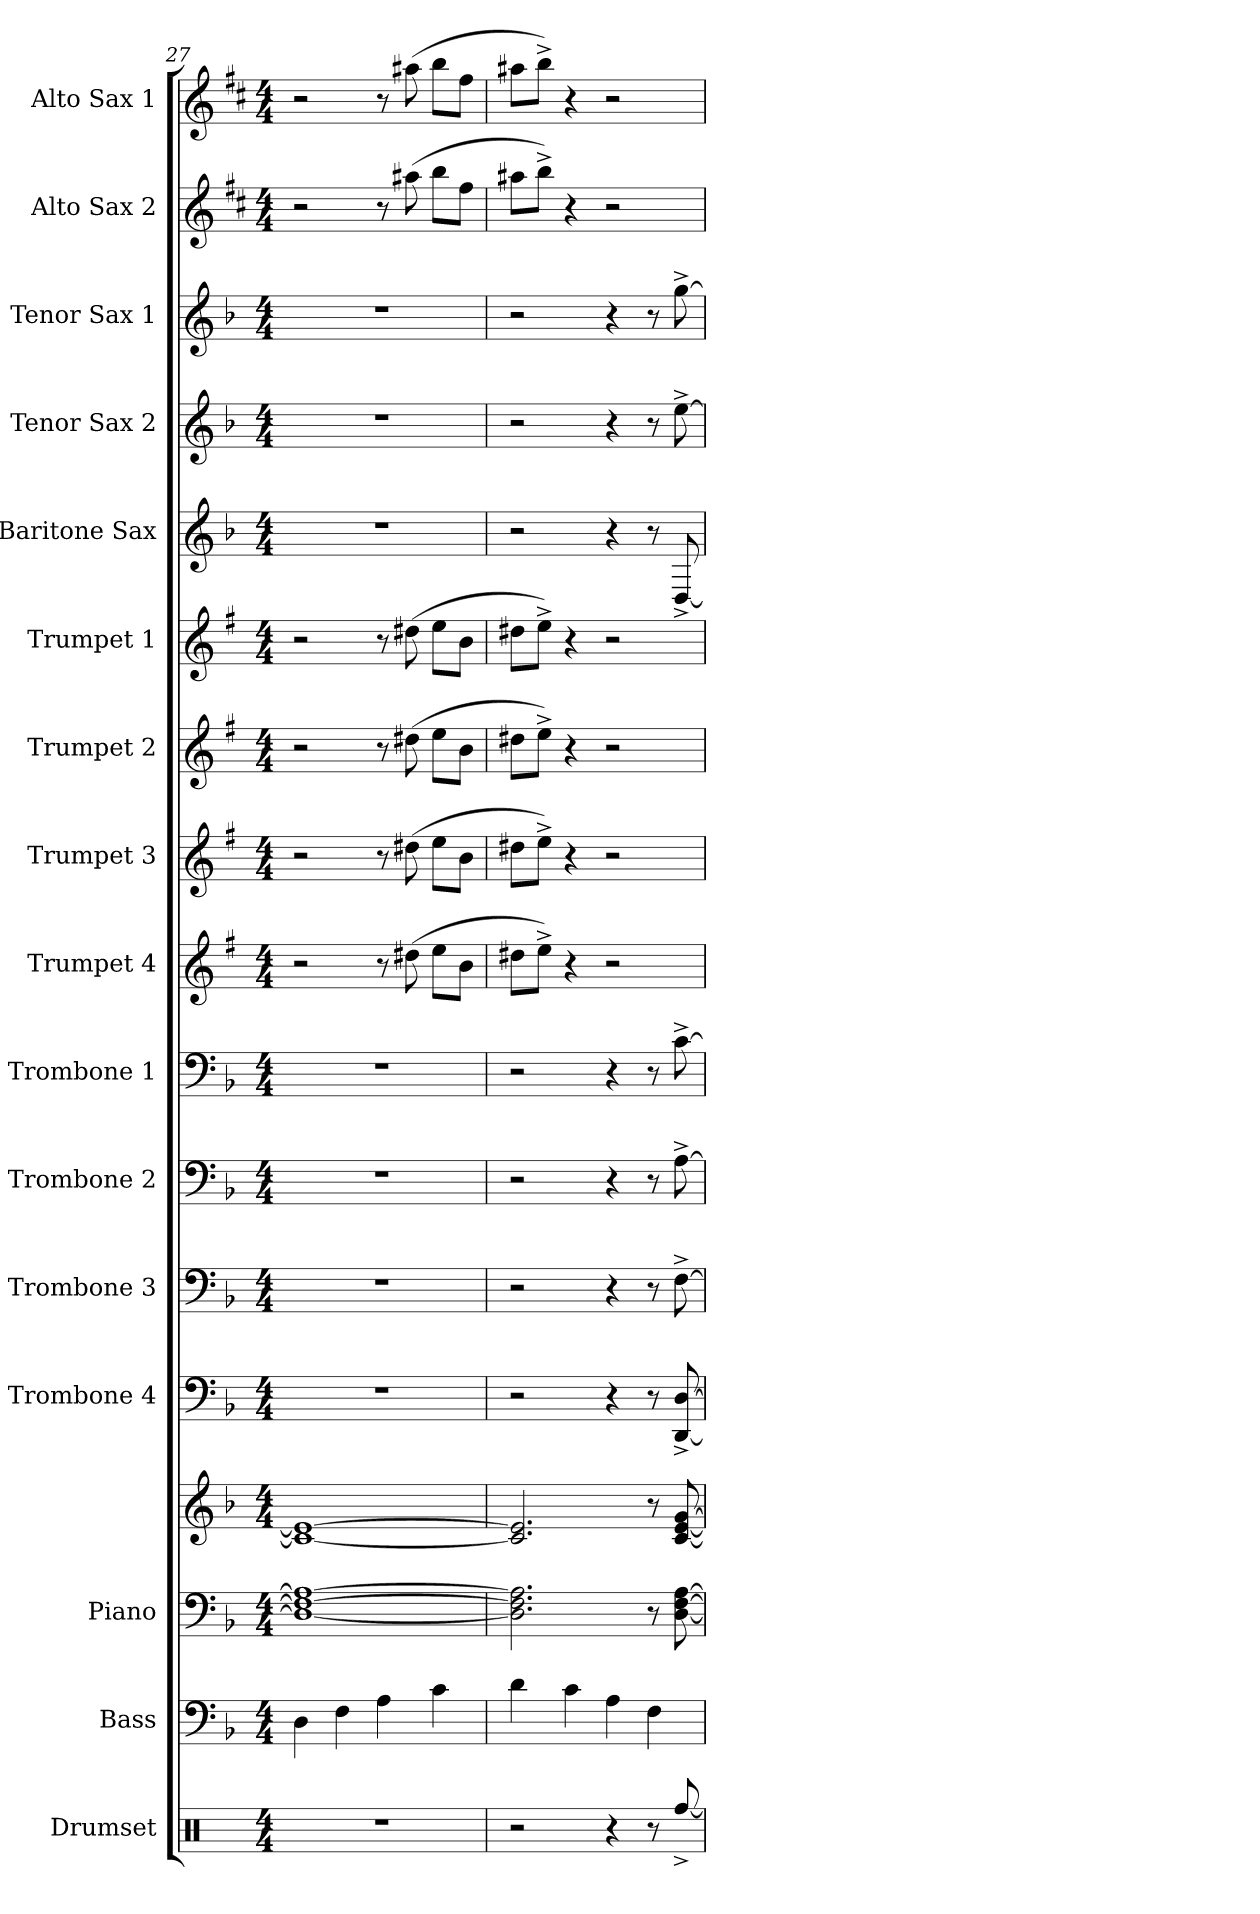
**kern	**kern	**kern	**kern	**kern	**kern	**kern	**kern	**kern	**kern	**kern	**kern	**kern	**kern	**kern	**kern	**kern
*part16	*part15	*part14	*part14	*part13	*part12	*part11	*part10	*part9	*part8	*part7	*part6	*part5	*part4	*part3	*part2	*part1
*staff17	*staff16	*staff15	*staff14	*staff13	*staff12	*staff11	*staff10	*staff9	*staff8	*staff7	*staff6	*staff5	*staff4	*staff3	*staff2	*staff1
*I"Drumset	*I"Bass	*I"Piano	*	*I"Trombone 4	*I"Trombone 3	*I"Trombone 2	*I"Trombone 1	*I"Trumpet 4	*I"Trumpet 3	*I"Trumpet 2	*I"Trumpet 1	*I"Baritone Sax	*I"Tenor Sax 2	*I"Tenor Sax 1	*I"Alto Sax 2	*I"Alto Sax 1
*I'Drs.	*I'Bass	*I'Piano	*	*I'Tbn. 4	*I'Tbn. 3	*I'Tbn. 2	*I'Tbn. 1	*I'Tpt. 4	*I'Tpt. 3	*I'Tpt. 2	*I'Tpt. 1	*I'Bari	*I'Tenor 2	*I'Tenor 1	*I'Alto 2	*I'Alto 1
*clefX	*clefF4	*clefF4	*clefG2	*clefF4	*clefF4	*clefF4	*clefF4	*clefG2	*clefG2	*clefG2	*clefG2	*clefG2	*clefG2	*clefG2	*clefG2	*clefG2
*	*ITrd7c12	*	*	*	*	*	*	*ITrd1c2	*ITrd1c2	*ITrd1c2	*ITrd1c2	*ITrd12c21	*ITrd8c14	*ITrd8c14	*ITrd5c9	*ITrd5c9
*k[]	*k[b-]	*k[b-]	*k[b-]	*k[b-]	*k[b-]	*k[b-]	*k[b-]	*k[b-]	*k[b-]	*k[b-]	*k[b-]	*k[b-]	*k[b-]	*k[b-]	*k[b-]	*k[b-]
*M4/4	*M4/4	*M4/4	*M4/4	*M4/4	*M4/4	*M4/4	*M4/4	*M4/4	*M4/4	*M4/4	*M4/4	*M4/4	*M4/4	*M4/4	*M4/4	*M4/4
=27	=27	=27	=27	=27	=27	=27	=27	=27	=27	=27	=27	=27	=27	=27	=27	=27
1r	4DD\	1D_ 1F_ 1A_	1c_ 1e_	1r	1r	1r	1r	2r	2r	2r	2r	1r	1r	1r	2r	2r
.	4FF\	.	.	.	.	.	.	.	.	.	.	.	.	.	.	.
.	4AA\	.	.	.	.	.	.	8r	8r	8r	8r	.	.	.	8r	8r
.	.	.	.	.	.	.	.	(8cc#X\	(8cc#X\	(8cc#X\	(8cc#X\	.	.	.	(8cc#X\	(8cc#X\
.	4C\	.	.	.	.	.	.	8dd\L	8dd\L	8dd\L	8dd\L	.	.	.	8dd\L	8dd\L
.	.	.	.	.	.	.	.	8a\J	8a\J	8a\J	8a\J	.	.	.	8a\J	8a\J
=28	=28	=28	=28	=28	=28	=28	=28	=28	=28	=28	=28	=28	=28	=28	=28	=28
*^	*	*	*	*	*	*	*	*	*	*	*	*	*	*	*	*
2r	4R\	4D\	2.D\] 2.F\] 2.A\]	2.c/] 2.e/]	2r	2r	2r	2r	8cc#X\L	8cc#X\L	8cc#X\L	8cc#X\L	2r	2r	2r	8cc#X\L	8cc#X\L
.	.	.	.	.	.	.	.	.	8dd^\J)	8dd^\J)	8dd^\J)	8dd^\J)	.	.	.	8dd^\J)	8dd^\J)
.	4R\	4C\	.	.	.	.	.	.	4r	4r	4r	4r	.	.	.	4r	4r
4r	4R\	4AA\	.	.	4r	4r	4r	4r	2r	2r	2r	2r	4r	4r	4r	2r	2r
8r	4R\	4FF\	8r	8r	8r	8r	8r	8r	.	.	.	.	8r	8r	8r	.	.
[8Rff^/	.	.	[8D\ [8F\ [8A\	[8c/ [8e/ [8g/	[8DD/^ [8D/^	[8F^\	[8A^\	[8c^\	.	.	.	.	[8DD^/	[8e^\	[8g^\	.	.
*v	*v	*	*	*	*	*	*	*	*	*	*	*	*	*	*	*	*
=	=	=	=	=	=	=	=	=	=	=	=	=	=	=	=	=
*-	*-	*-	*-	*-	*-	*-	*-	*-	*-	*-	*-	*-	*-	*-	*-	*-
